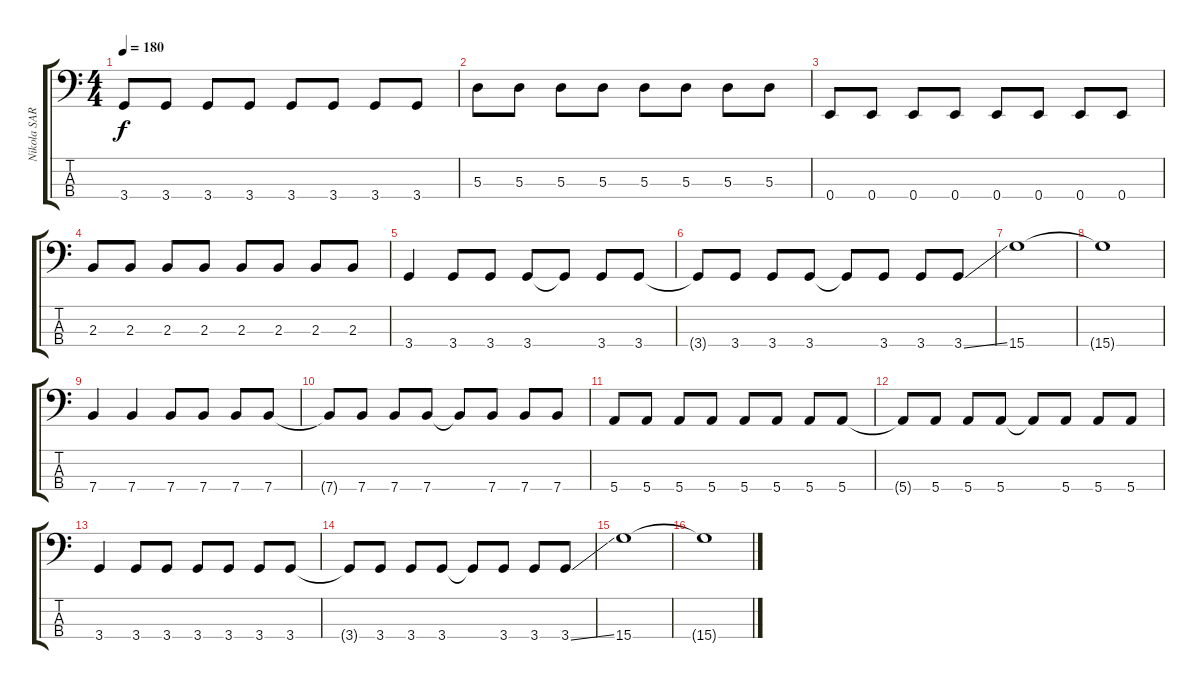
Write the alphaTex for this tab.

\track ("Nikola SARCEVIC" "Nikola SAR") {instrument electricbasspick}
\staff {score tabs}
\tuning (G2 D2 A1 E1) {hide}
\ts (4 4)
\tempo 180
\clef f4
\ks c
3.4.8{dy f} 3.4.8 3.4.8 3.4.8 3.4.8 3.4.8 3.4.8 3.4.8 |
5.3.8 5.3.8 5.3.8 5.3.8 5.3.8 5.3.8 5.3.8 5.3.8 |
0.4.8 0.4.8 0.4.8 0.4.8 0.4.8 0.4.8 0.4.8 0.4.8 |
2.3.8 2.3.8 2.3.8 2.3.8 2.3.8 2.3.8 2.3.8 2.3.8 |
3.4.4 3.4.8 3.4.8 3.4.8 3.4{t}.8 3.4.8 3.4.8 |
3.4{t}.8 3.4.8 3.4.8 3.4.8 3.4{t}.8 3.4.8 3.4.8 3.4{ss}.8 |
15.4.1 |
15.4{t}.1 |
7.4.4 7.4.4 7.4.8 7.4.8 7.4.8 7.4.8 |
7.4{t}.8 7.4.8 7.4.8 7.4.8 7.4{t}.8 7.4.8 7.4.8 7.4.8 |
5.4.8 5.4.8 5.4.8 5.4.8 5.4.8 5.4.8 5.4.8 5.4.8 |
5.4{t}.8 5.4.8 5.4.8 5.4.8 5.4{t}.8 5.4.8 5.4.8 5.4.8 |
3.4.4 3.4.8 3.4.8 3.4.8 3.4.8 3.4.8 3.4.8 |
3.4{t}.8 3.4.8 3.4.8 3.4.8 3.4{t}.8 3.4.8 3.4.8 3.4{ss}.8 |
15.4.1 |
15.4{t}.1
